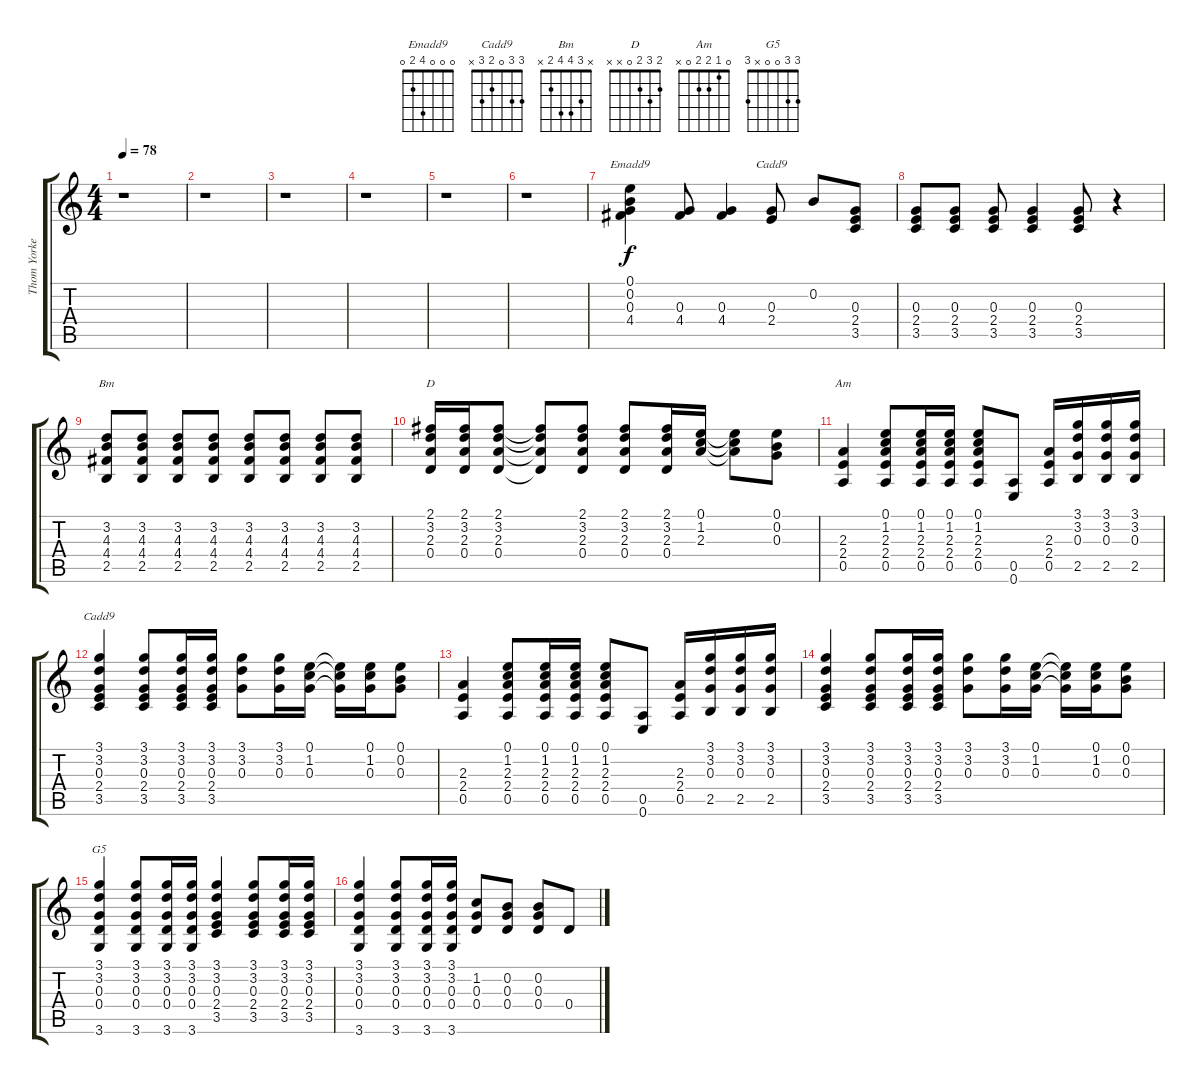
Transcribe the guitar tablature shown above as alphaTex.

\track ("Thom Yorke" "Thom Yorke") {instrument electricguitarclean}
\staff {score tabs}
\tuning (E4 B3 G3 D3 A2 E2) {hide}
\chord ("Emadd9" 0 0 0 4 2 0)
\chord ("Cadd9" x 3 0 2 3 x)
\chord ("Bm" x 3 4 4 2 x)
\chord ("D" 2 3 2 0 x x)
\chord ("Am" 0 1 2 2 0 x)
\chord ("Cadd9" 3 3 0 2 3 x)
\chord ("G5" 3 3 0 0 x 3)
\ts (4 4)
\tempo 78
\clef g2
\ks c
r.1{dy f} |
r.1 |
r.1 |
r.1 |
r.1 |
r.1 |
(0.1 0.2 0.3 4.4).4{ch "Emadd9"} (0.3 4.4).8 (0.3 4.4).4 (0.3 2.4).8{ch "Cadd9"} 0.2.8 (0.3 2.4 3.5).8 |
(0.3 2.4 3.5).8 (0.3 2.4 3.5).8 (0.3 2.4 3.5).8 (0.3 2.4 3.5).4 (0.3 2.4 3.5).8 r.4 |
(3.2 4.3 4.4 2.5).8{ch "Bm"} (3.2 4.3 4.4 2.5).8 (3.2 4.3 4.4 2.5).8 (3.2 4.3 4.4 2.5).8 (3.2 4.3 4.4 2.5).8 (3.2 4.3 4.4 2.5).8 (3.2 4.3 4.4 2.5).8 (3.2 4.3 4.4 2.5).8 |
(2.1 3.2 2.3 0.4).16{ch "D"} (2.1 3.2 2.3 0.4).16 (2.1 3.2 2.3 0.4).8 (2.1{t} 3.2{t} 2.3{t} 0.4{t}).8 (2.1 3.2 2.3 0.4).8 (2.1 3.2 2.3 0.4).8 (2.1 3.2 2.3 0.4).16 (0.1 1.2 2.3).16 (0.1{t} 1.2{t} 2.3{t}).8 (0.1 0.2 0.3).8 |
(2.3 2.4 0.5).4{ch "Am"} (0.1 1.2 2.3 2.4 0.5).8 (0.1 1.2 2.3 2.4 0.5).16 (0.1 1.2 2.3 2.4 0.5).16 (0.1 1.2 2.3 2.4 0.5).8 (0.5 0.6).8 (2.3 2.4 0.5).16 (3.1 3.2 0.3 2.5).16 (3.1 3.2 0.3 2.5).16 (3.1 3.2 0.3 2.5).16 |
(3.1 3.2 0.3 2.4 3.5).4{ch "Cadd9"} (3.1 3.2 0.3 2.4 3.5).8 (3.1 3.2 0.3 2.4 3.5).16 (3.1 3.2 0.3 2.4 3.5).16 (3.1 3.2 0.3).8 (3.1 3.2 0.3).16 (0.1 1.2 0.3).16 (0.1{t} 1.2{t} 0.3{t}).16 (0.1 1.2 0.3).16 (0.1 0.2 0.3).8 |
(2.3 2.4 0.5).4 (0.1 1.2 2.3 2.4 0.5).8 (0.1 1.2 2.3 2.4 0.5).16 (0.1 1.2 2.3 2.4 0.5).16 (0.1 1.2 2.3 2.4 0.5).8 (0.5 0.6).8 (2.3 2.4 0.5).16 (3.1 3.2 0.3 2.5).16 (3.1 3.2 0.3 2.5).16 (3.1 3.2 0.3 2.5).16 |
(3.1 3.2 0.3 2.4 3.5).4 (3.1 3.2 0.3 2.4 3.5).8 (3.1 3.2 0.3 2.4 3.5).16 (3.1 3.2 0.3 2.4 3.5).16 (3.1 3.2 0.3).8 (3.1 3.2 0.3).16 (0.1 1.2 0.3).16 (0.1{t} 1.2{t} 0.3{t}).16 (0.1 1.2 0.3).16 (0.1 0.2 0.3).8 |
(3.1 3.2 0.3 0.4 3.6).4{ch "G5"} (3.1 3.2 0.3 0.4 3.6).8 (3.1 3.2 0.3 0.4 3.6).16 (3.1 3.2 0.3 0.4 3.6).16 (3.1 3.2 0.3 2.4 3.5).4 (3.1 3.2 0.3 2.4 3.5).8 (3.1 3.2 0.3 2.4 3.5).16 (3.1 3.2 0.3 2.4 3.5).16 |
(3.1 3.2 0.3 0.4 3.6).4 (3.1 3.2 0.3 0.4 3.6).8 (3.1 3.2 0.3 0.4 3.6).16 (3.1 3.2 0.3 0.4 3.6).16 (1.2 0.3 0.4).8 (0.2 0.3 0.4).8 (0.2 0.3 0.4).8 0.4.8
